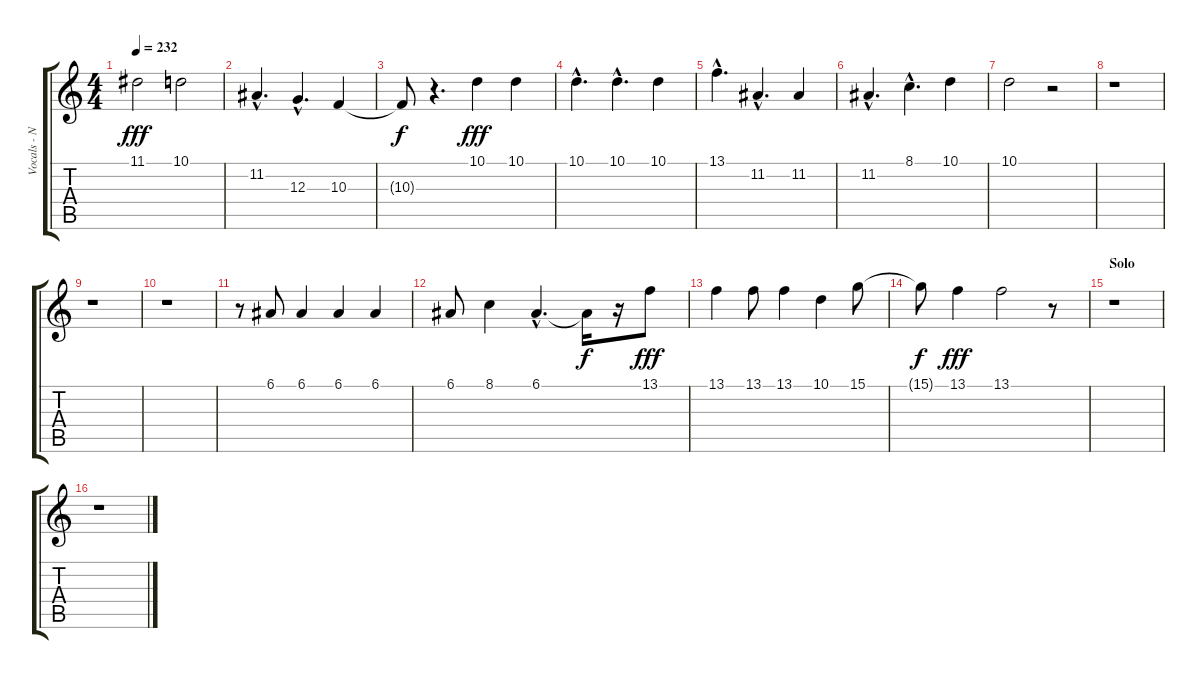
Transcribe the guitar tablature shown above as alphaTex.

\track ("Vocals - Nikola" "Vocals - N") {instrument flute}
\staff {score tabs}
\tuning (E4 B3 G3 D3 A2 E2) {hide}
\ts (4 4)
\tempo 232
\clef g2
\ks c
11.1.2{dy fff} 10.1.2 |
11.2{hac}.4{d} 12.3{hac}.4{d} 10.3.4 |
10.3{t}.8{dy f} r.4{d} 10.1.4{dy fff} 10.1.4 |
10.1{hac}.4{d} 10.1{hac}.4{d} 10.1.4 |
13.1{hac}.4{d} 11.2{hac}.4{d} 11.2.4 |
11.2{hac}.4{d} 8.1{hac}.4{d} 10.1.4 |
10.1.2 r.2 |
r.1 |
r.1 |
r.1 |
r.8 6.1.8 6.1.4 6.1.4 6.1.4 |
6.1.8 8.1.4 6.1{hac}.4{d} 6.1{t}.16{dy f} r.16 13.1.8{dy fff} |
13.1.4 13.1.8 13.1.4 10.1.4 15.1.8 |
15.1{t}.8{dy f} 13.1.4{dy fff} 13.1.2 r.8 |
\section ("" "Solo")
r.1 |
r.1
